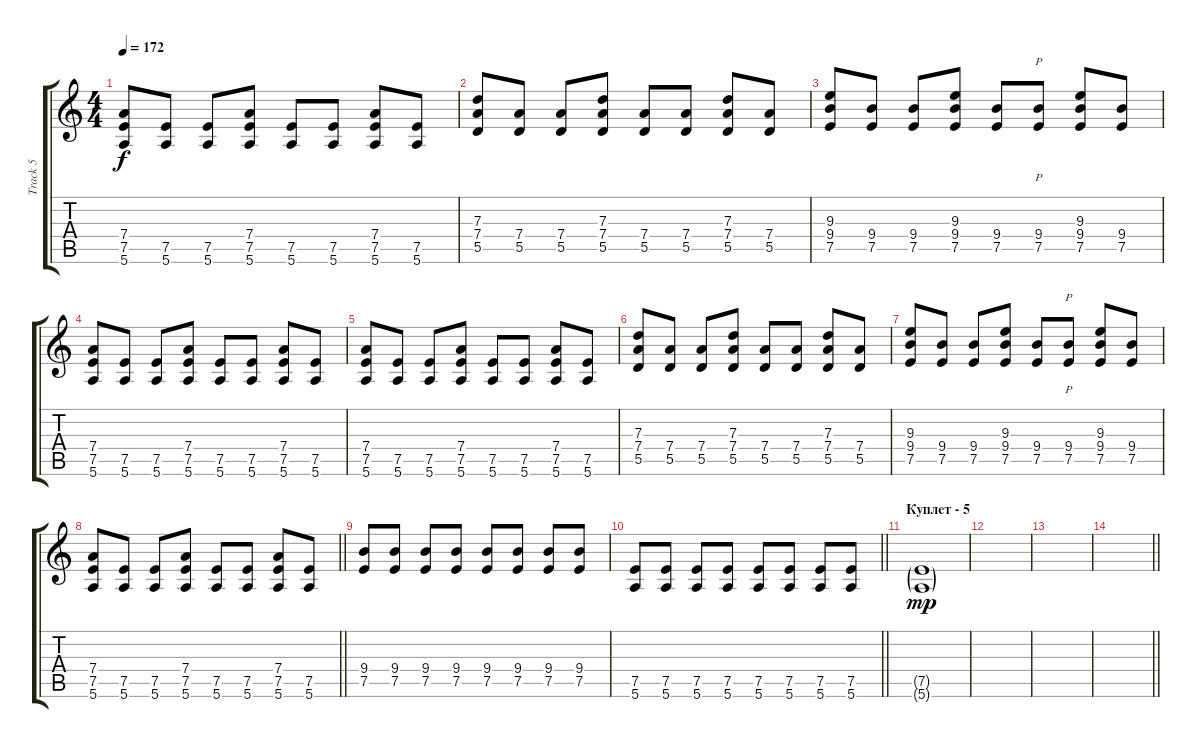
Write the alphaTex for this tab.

\track ("Track 5" "Track 5") {instrument overdrivenguitar}
\staff {score tabs}
\tuning (E4 B3 G3 D3 A2 E2) {hide}
\ts (4 4)
\tempo 172
\clef g2
\ks c
(7.4 7.5 5.6).8{dy f} (7.5 5.6).8 (7.5 5.6).8 (7.4 7.5 5.6).8 (7.5 5.6).8 (7.5 5.6).8 (7.4 7.5 5.6).8 (7.5 5.6).8 |
(7.3 7.4 5.5).8 (7.4 5.5).8 (7.4 5.5).8 (7.3 7.4 5.5).8 (7.4 5.5).8 (7.4 5.5).8 (7.3 7.4 5.5).8 (7.4 5.5).8 |
(9.3 9.4 7.5).8 (9.4 7.5).8 (9.4 7.5).8 (9.3 9.4 7.5).8 (9.4 7.5).8 (9.4 7.5).8{p} (9.3 9.4 7.5).8 (9.4 7.5).8 |
(7.4 7.5 5.6).8 (7.5 5.6).8 (7.5 5.6).8 (7.4 7.5 5.6).8 (7.5 5.6).8 (7.5 5.6).8 (7.4 7.5 5.6).8 (7.5 5.6).8 |
(7.4 7.5 5.6).8 (7.5 5.6).8 (7.5 5.6).8 (7.4 7.5 5.6).8 (7.5 5.6).8 (7.5 5.6).8 (7.4 7.5 5.6).8 (7.5 5.6).8 |
(7.3 7.4 5.5).8 (7.4 5.5).8 (7.4 5.5).8 (7.3 7.4 5.5).8 (7.4 5.5).8 (7.4 5.5).8 (7.3 7.4 5.5).8 (7.4 5.5).8 |
(9.3 9.4 7.5).8 (9.4 7.5).8 (9.4 7.5).8 (9.3 9.4 7.5).8 (9.4 7.5).8 (9.4 7.5).8{p} (9.3 9.4 7.5).8 (9.4 7.5).8 |
\barLineRight lightlight
(7.4 7.5 5.6).8 (7.5 5.6).8 (7.5 5.6).8 (7.4 7.5 5.6).8 (7.5 5.6).8 (7.5 5.6).8 (7.4 7.5 5.6).8 (7.5 5.6).8 |
(9.4 7.5).8 (9.4 7.5).8 (9.4 7.5).8 (9.4 7.5).8 (9.4 7.5).8 (9.4 7.5).8 (9.4 7.5).8 (9.4 7.5).8 |
\barLineRight lightlight
(7.5 5.6).8 (7.5 5.6).8 (7.5 5.6).8 (7.5 5.6).8 (7.5 5.6).8 (7.5 5.6).8 (7.5 5.6).8 (7.5 5.6).8 |
\section ("" "Куплет - 5")
(7.5{g} 5.6{g}).1{dy mp} |
|
|
\barLineRight lightlight
